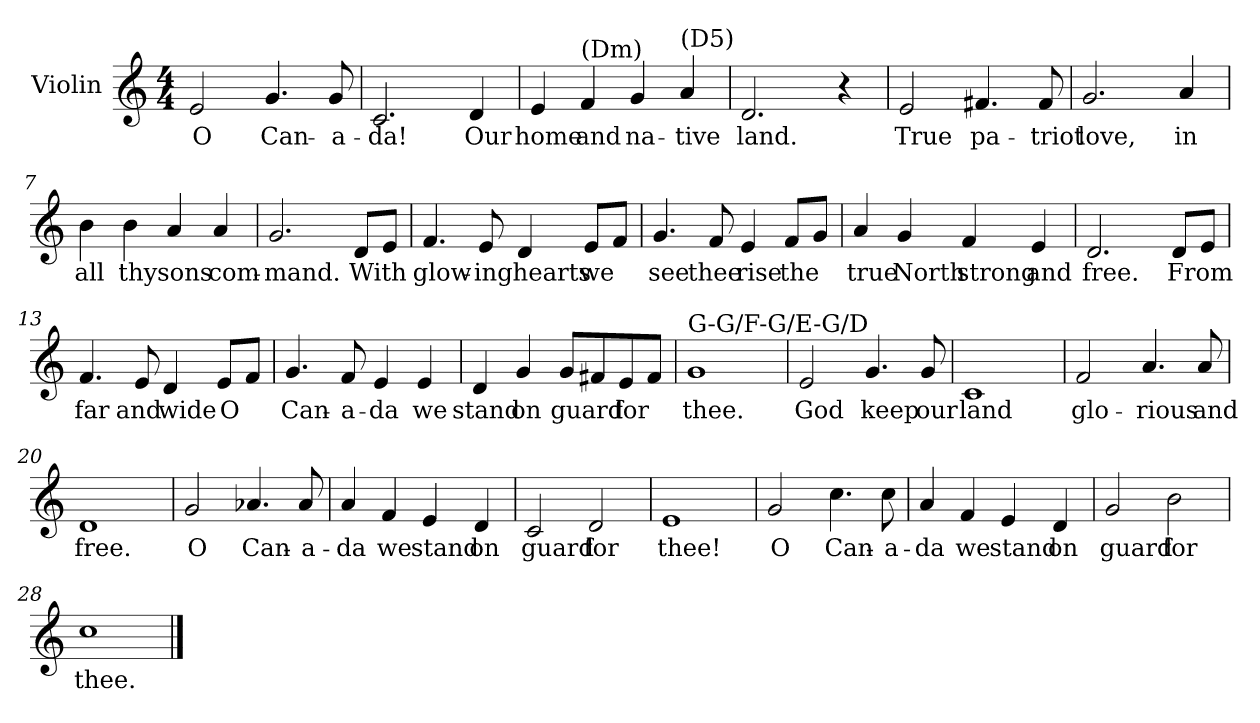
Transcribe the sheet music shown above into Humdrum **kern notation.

**kern	**text
*part1	*part1
*staff1	*staff1
*I"Violin	*
*I'Vln	*
*clefG2	*
*k[]	*
*C:	*
*M4/4	*
=1	=1
2e/	O
4.g/	Can-
8g/	-a-
=2	=2
2.c/	-da!
4d/	Our
=3	=3
4e/	home
!LO:TX:a:t=(Dm)	!
4f/	and
4g/	na-
!LO:TX:a:t=(D5)	!
4a/	-tive
=4	=4
2.d/	land.
4r	.
!!LO:LB:g=z
=5	=5
2e/	True
4.f#X/	pa-
8f#/	-triot
=6	=6
2.g/	love,
4a/	in
=7	=7
4b\	all
4b\	thy
4a/	sons
4a/	com-
=8	=8
2.g/	-mand.
8d/L	With
8e/J	.
!!LO:LB:g=z
=9	=9
4.f/	glow-
8e/	-ing
4d/	hearts
8e/L	we
8f/J	.
=10	=10
4.g/	see
8f/	thee
4e/	rise
8f/L	the
8g/J	.
=11	=11
4a/	true
4g/	North
4f/	strong
4e/	and
=12	=12
2.d/	free.
8d/L	From
8e/J	.
!!LO:LB:g=z
=13	=13
4.f/	far
8e/	and
4d/	wide
8e/L	O
8f/J	.
=14	=14
4.g/	Can-
8f/	-a-
4e/	-da
4e/	we
=15	=15
4d/	stand
4g/	on
8g/L	guard
8f#X/	.
8e/	for
8f#/J	.
=16	=16
!LO:TX:a:t=G-G/F-G/E-G/D	!
1g	thee.
!!LO:LB:g=z
=17	=17
2e/	God
4.g/	keep
8g/	our
=18	=18
1c	land
=19	=19
2f/	glo-
4.a/	-rious
8a/	and
=20	=20
1d	free.
!!LO:LB:g=z
=21	=21
2g/	O
4.a-X/	Can-
8a-/	-a-
=22	=22
4a/	-da
4f/	we
4e/	stand
4d/	on
=23	=23
2c/	guard
2d/	for
=24	=24
1e	thee!
!!LO:LB:g=z
=25	=25
2g/	O
4.cc\	Can-
8cc\	-a-
=26	=26
4a/	-da
4f/	we
4e/	stand
4d/	on
=27	=27
2g/	guard
2b\	for
=28	=28
1cc	thee.
==	==
*-	*-
